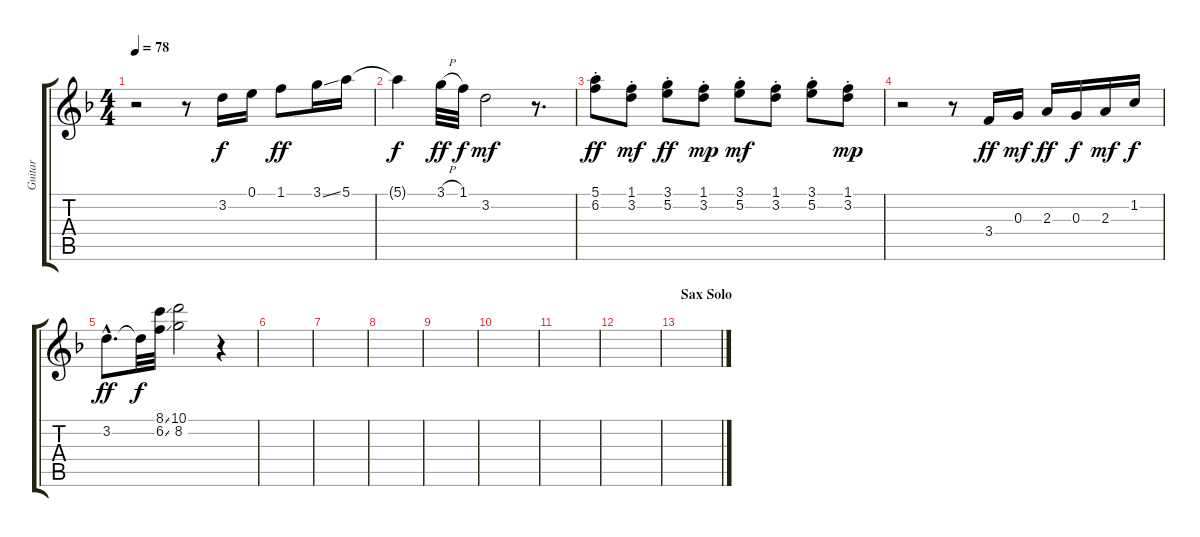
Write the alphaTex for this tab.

\track ("Guitar" "Guitar") {instrument acousticguitarnylon}
\staff {score tabs}
\tuning (E4 B3 G3 D3 A2 E2) {hide}
\ts (4 4)
\tempo 78
\clef g2
\ks f
r.2{dy f} r.8 3.2.16 0.1.16 1.1.8{dy ff} 3.1{ss}.16 5.1.16 |
5.1{t}.4{dy f} 3.1{h}.32{dy ff} 1.1.32{dy f} 3.2.2{dy mf} r.8{d} |
(5.1{st} 6.2{st}).8{dy ff} (1.1{st} 3.2{st}).8{dy mf} (3.1{st} 5.2{st}).8{dy ff} (1.1{st} 3.2{st}).8{dy mp} (3.1{st} 5.2{st}).8{dy mf} (1.1{st} 3.2{st}).8 (3.1{st} 5.2{st}).8 (1.1{st} 3.2{st}).8{dy mp} |
r.2 r.8 3.4.16{dy ff} 0.3.16{dy mf} 2.3.16{dy ff} 0.3.16{dy f} 2.3.16{dy mf} 1.2.16{dy f} |
3.2{hac}.8{d dy ff} 3.2{t}.32{dy f} (8.1{ss} 6.2{ss}).32 (10.1 8.2).2 r.4 |
|
|
|
|
|
|
|
\section ("" "Sax Solo")
